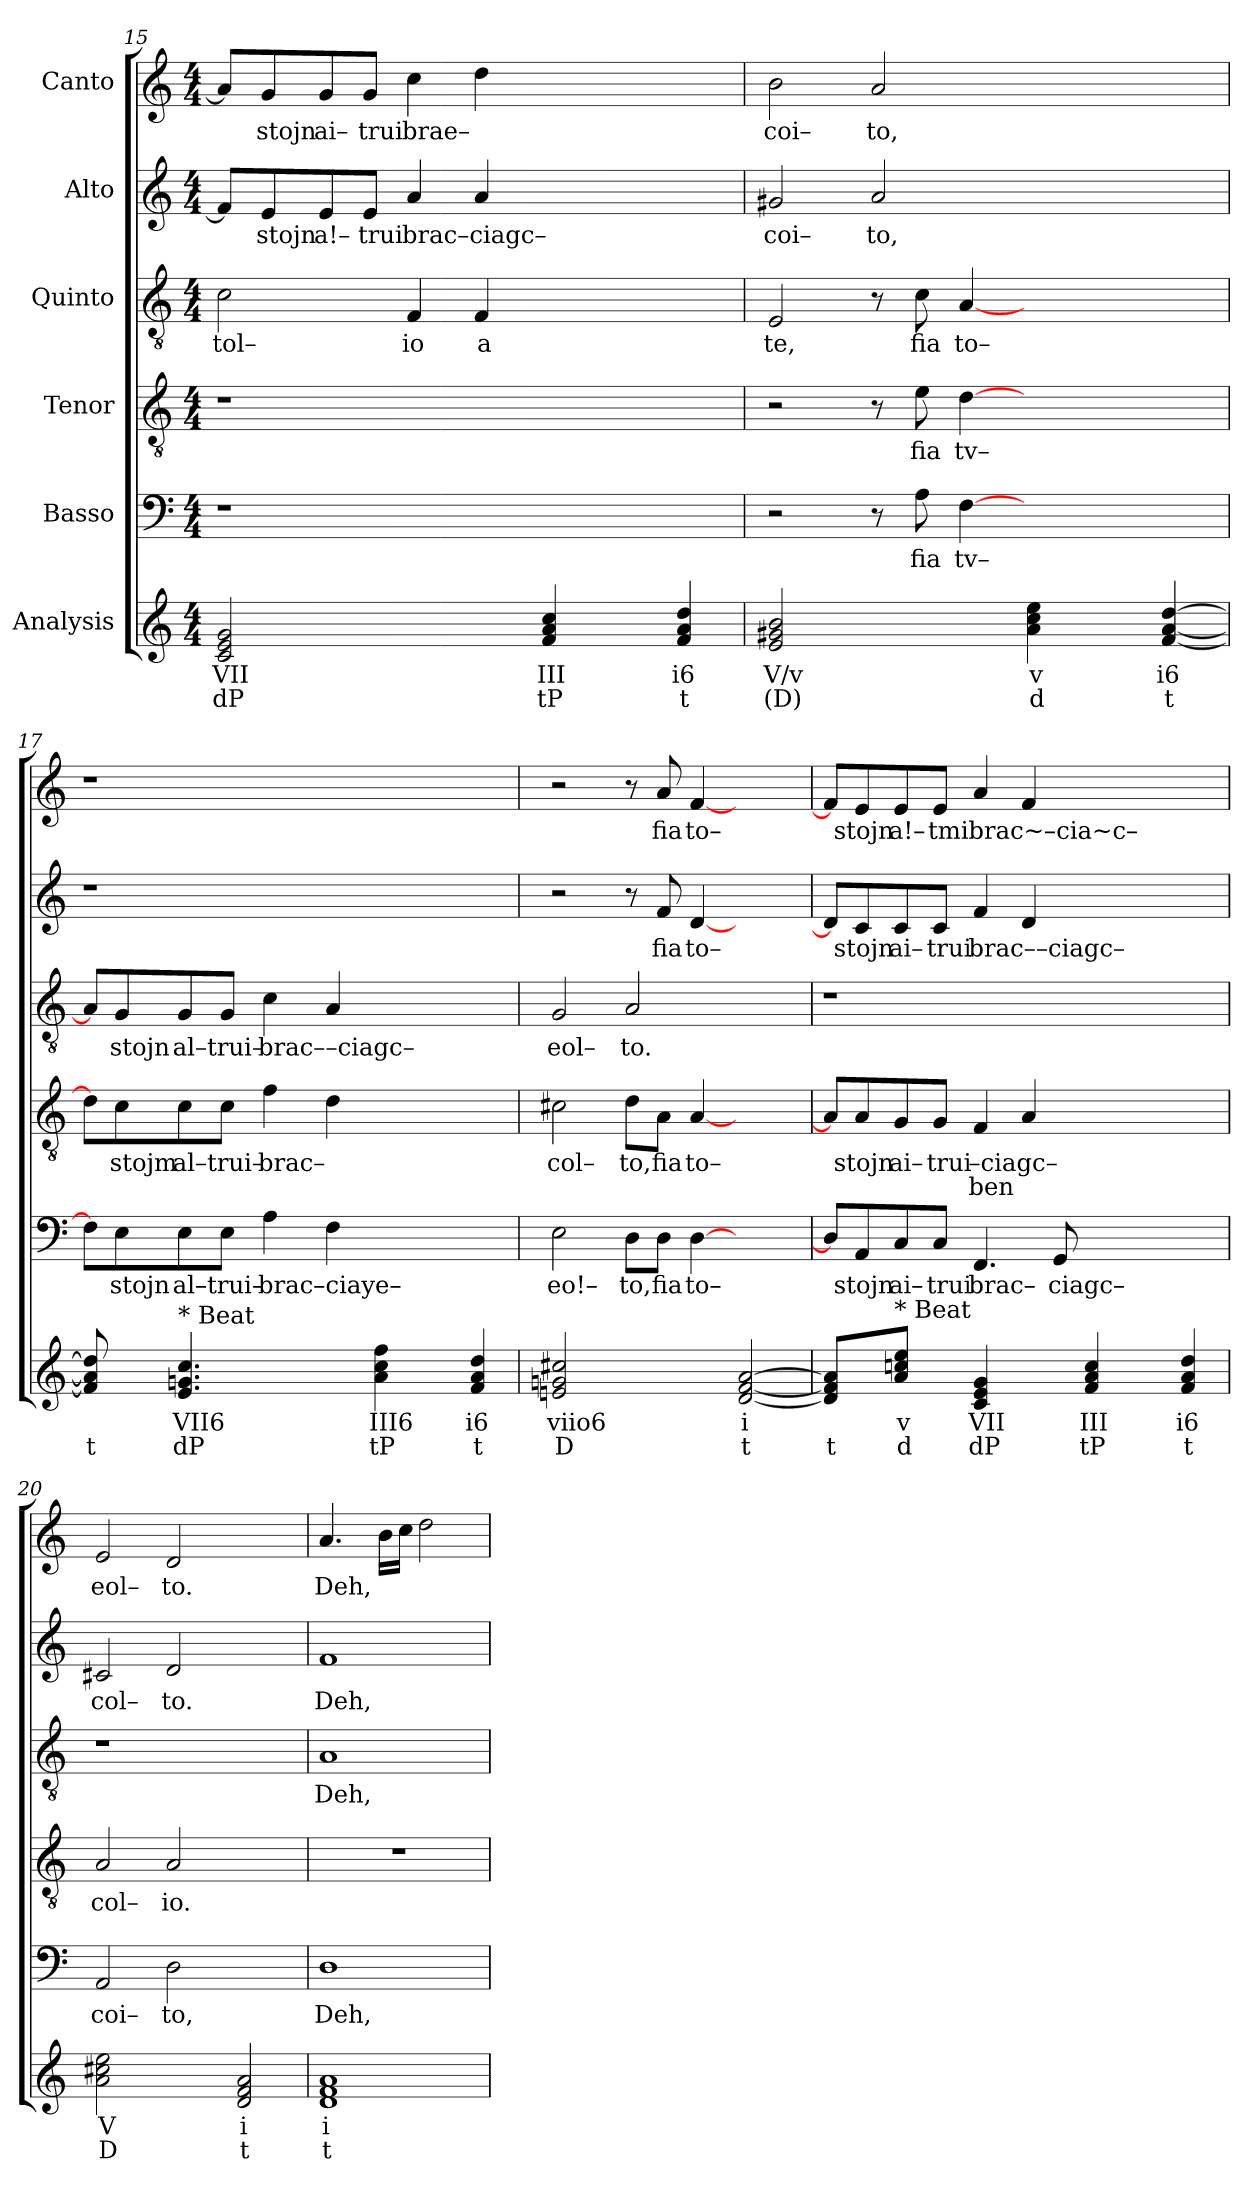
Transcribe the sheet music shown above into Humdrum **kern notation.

**kern	**text	**text	**kern	**text	**kern	**text	**text	**kern	**text	**kern	**text	**kern	**text
*part6	*part6	*part6	*part5	*part5	*part4	*part4	*part4	*part3	*part3	*part2	*part2	*part1	*part1
*staff6	*staff6	*staff6	*staff5	*staff5	*staff4	*staff4	*staff4	*staff3	*staff3	*staff2	*staff2	*staff1	*staff1
*I"Analysis	*	*	*I"Basso	*	*I"Tenor	*	*	*I"Quinto	*	*I"Alto	*	*I"Canto	*
*	*	*	*clefF4	*	*clefGv2	*	*	*clefGv2	*	*clefG2	*	*clefG2	*
*k[]	*	*	*k[]	*	*k[]	*	*	*k[]	*	*k[]	*	*k[]	*
*M4/4	*	*	*M4/4	*	*M4/4	*	*	*M4/4	*	*M4/4	*	*M4/4	*
=15	=15	=15	=15	=15	=15	=15	=15	=15	=15	=15	=15	=15	=15
!	!	!	!	!	!	!	!	!	!LO:LY:b	!	!	!	!
2c 2e 2g	VII	dP	1r	.	1r	.	.	2c\	tol–	8f/L]	.	8a/L]	.
!	!	!	!	!	!	!	!	!	!	!	!LO:LY:b	!	!
!	!	!	!	!	!	!	!	!	!	!	!	!	!LO:LY:b
.	.	.	.	.	.	.	.	.	.	8e/	stojn	8g/	stojn
!	!	!	!	!	!	!	!	!	!	!	!LO:LY:b	!	!
!	!	!	!	!	!	!	!	!	!	!	!	!	!LO:LY:b
.	.	.	.	.	.	.	.	.	.	8e/	a!–	8g/	ai–
!	!	!	!	!	!	!	!	!	!	!	!LO:LY:b	!	!
!	!	!	!	!	!	!	!	!	!	!	!	!	!LO:LY:b
.	.	.	.	.	.	.	.	.	.	8e/J	trui	8g/J	trui
!	!	!	!	!	!	!	!	!	!LO:LY:b	!	!	!	!
!	!	!	!	!	!	!	!	!	!	!	!LO:LY:b	!	!
!	!	!	!	!	!	!	!	!	!	!	!	!	!LO:LY:b
2ryy	.	.	.	.	.	.	.	4F/	io	4a/	brac–	4cc\	brae–
!	!	!	!	!	!	!	!	!	!LO:LY:b	!	!	!	!
!	!	!	!	!	!	!	!	!	!	!	!LO:LY:b	!	!
.	.	.	.	.	.	.	.	4F/	a	4a/	ciagc–	4dd\	.
4f 4a 4cc	III	tP	2.ryy	.	2.ryy	.	.	2.ryy	.	2.ryy	.	2.ryy	.
4ryy	.	.	.	.	.	.	.	.	.	.	.	.	.
4f 4a 4dd	i6	t	.	.	.	.	.	.	.	.	.	.	.
=16	=16	=16	=16	=16	=16	=16	=16	=16	=16	=16	=16	=16	=16
!	!	!	!	!	!	!	!	!	!LO:LY:b	!	!	!	!
!	!	!	!	!	!	!	!	!	!	!	!LO:LY:b	!	!
!	!	!	!	!	!	!	!	!	!	!	!	!	!LO:LY:b
2e 2g#X 2b	V/v	(D)	2r	.	2r	.	.	2E/	te,	2g#X/	coi–	2b\	coi–
!	!	!	!	!	!	!	!	!	!	!	!LO:LY:b	!	!
!	!	!	!	!	!	!	!	!	!	!	!	!	!LO:LY:b
2ryy	.	.	8r	.	8r	.	.	8r	.	2a/	to,	2a/	to,
!	!	!	!	!LO:LY:b	!	!	!	!	!	!	!	!	!
!	!	!	!	!	!	!LO:LY:b	!	!	!	!	!	!	!
!	!	!	!	!	!	!	!	!	!LO:LY:b	!	!	!	!
.	.	.	8A\	fia	8e\	fia	.	8c\	fia	.	.	.	.
!	!	!	!	!LO:LY:b	!	!	!	!	!	!	!	!	!
!	!	!	!	!	!	!LO:LY:b	!	!	!	!	!	!	!
!	!	!	!	!	!	!	!	!	!LO:LY:b	!	!	!	!
.	.	.	[4F\	tv–	[4d\	tv–	.	[4A/	to–	.	.	.	.
4a 4cc 4ee	v	d	2.ryy	.	2.ryy	.	.	2.ryy	.	2.ryy	.	2.ryy	.
4ryy	.	.	.	.	.	.	.	.	.	.	.	.	.
[4f [4a [4dd	i6	t	.	.	.	.	.	.	.	.	.	.	.
=17	=17	=17	=17	=17	=17	=17	=17	=17	=17	=17	=17	=17	=17
8f] 8a] 8dd]	.	t	8F\L]	.	8d\L]	.	.	8A/L]	.	1r	.	1r	.
!	!	!	!	!LO:LY:b	!	!	!	!	!	!	!	!	!
!	!	!	!	!	!	!LO:LY:b	!	!	!	!	!	!	!
!	!	!	!	!	!	!	!	!	!LO:LY:b	!	!	!	!
8ryy	.	.	8E\	stojn	8c\	stojm	.	8G/	stojn	.	.	.	.
!	!	!	!	!LO:LY:b	!	!	!	!	!	!	!	!	!
!	!	!	!	!	!	!LO:LY:b	!	!	!	!	!	!	!
!LO:TX:a:t=* Beat	!	!	!	!	!	!	!	!	!	!	!	!	!
!	!	!	!	!	!	!	!	!	!LO:LY:b	!	!	!	!
4.e 4.gn 4.cc	VII6	dP	8E\	al–trui–	8c\	al–trui–	.	8G/	al–trui–	.	.	.	.
.	.	.	8E\J	.	8c\J	.	.	8G/J	.	.	.	.	.
!	!	!	!	!LO:LY:b	!	!	!	!	!	!	!	!	!
!	!	!	!	!	!	!LO:LY:b	!	!	!	!	!	!	!
!	!	!	!	!	!	!	!	!	!LO:LY:b	!	!	!	!
.	.	.	4A\	brac–ciaye–	4f\	brac–	.	4c\	brac––ciagc–	.	.	.	.
4.ryy	.	.	.	.	.	.	.	.	.	.	.	.	.
.	.	.	4F\	.	4d\	.	.	4A/	.	.	.	.	.
4a 4cc 4ff	III6	tP	2.ryy	.	2.ryy	.	.	2.ryy	.	2.ryy	.	2.ryy	.
4ryy	.	.	.	.	.	.	.	.	.	.	.	.	.
4f 4a 4dd	i6	t	.	.	.	.	.	.	.	.	.	.	.
=18	=18	=18	=18	=18	=18	=18	=18	=18	=18	=18	=18	=18	=18
!	!	!	!	!LO:LY:b	!	!	!	!	!	!	!	!	!
!	!	!	!	!	!	!LO:LY:b	!	!	!	!	!	!	!
!	!	!	!	!	!	!	!	!	!LO:LY:b	!	!	!	!
2en 2gn 2cc#X	viio6	D	2E\	eo!–	2c#X\	col–	.	2G/	eol–	2r	.	2r	.
!	!	!	!	!LO:LY:b	!	!	!	!	!	!	!	!	!
!	!	!	!	!	!	!LO:LY:b	!	!	!	!	!	!	!
!	!	!	!	!	!	!	!	!	!LO:LY:b	!	!	!	!
2ryy	.	.	8D\L	to,	8d\L	to,	.	2A/	to.	8r	.	8r	.
!	!	!	!	!LO:LY:b	!	!	!	!	!	!	!	!	!
!	!	!	!	!	!	!LO:LY:b	!	!	!	!	!	!	!
!	!	!	!	!	!	!	!	!	!	!	!LO:LY:b	!	!
!	!	!	!	!	!	!	!	!	!	!	!	!	!LO:LY:b
.	.	.	8D\J	fia	8A\J	fia	.	.	.	8f/	fia	8a/	fia
!	!	!	!	!LO:LY:b	!	!	!	!	!	!	!	!	!
!	!	!	!	!	!	!LO:LY:b	!	!	!	!	!	!	!
!	!	!	!	!	!	!	!	!	!	!	!LO:LY:b	!	!
!	!	!	!	!	!	!	!	!	!	!	!	!	!LO:LY:b
.	.	.	[4D\	to–	[4A/	to–	.	.	.	[4d/	to–	[4f/	to–
[2d [2f [2a	i	t	2ryy	.	2ryy	.	.	2ryy	.	2ryy	.	2ryy	.
=19	=19	=19	=19	=19	=19	=19	=19	=19	=19	=19	=19	=19	=19
8d] 8f] 8a]L	.	t	8D/L]	.	8A/L]	.	.	1r	.	8d/L]	.	8f/L]	.
!	!	!	!	!LO:LY:b	!	!	!	!	!	!	!	!	!
!	!	!	!	!	!	!LO:LY:b	!	!	!	!	!	!	!
!	!	!	!	!	!	!	!	!	!	!	!LO:LY:b	!	!
!	!	!	!	!	!	!	!	!	!	!	!	!	!LO:LY:b
8ryy	.	.	8AA/	stojn	8A/	stojn	.	.	.	8c/	stojn	8e/	stojn
!	!	!	!	!LO:LY:b	!	!	!	!	!	!	!	!	!
!	!	!	!	!	!	!LO:LY:b	!	!	!	!	!	!	!
!	!	!	!	!	!	!	!	!	!	!	!LO:LY:b	!	!
!LO:TX:a:t=* Beat	!	!	!	!	!	!	!	!	!	!	!	!	!
!	!	!	!	!	!	!	!	!	!	!	!	!	!LO:LY:b
8a 8ccn 8eeJ	v	d	8C/	ai–	8G/	ai–	.	.	.	8c/	ai–	8e/	a!–
!	!	!	!	!LO:LY:b	!	!	!	!	!	!	!	!	!
!	!	!	!	!	!	!LO:LY:b	!	!	!	!	!	!	!
!	!	!	!	!	!	!	!	!	!	!	!LO:LY:b	!	!
!	!	!	!	!	!	!	!	!	!	!	!	!	!LO:LY:b
8ryy	.	.	8C/J	trui	8G/J	trui	.	.	.	8c/J	trui	8e/J	tmi
!	!	!	!	!LO:LY:b	!	!	!	!	!	!	!	!	!
!	!	!	!	!	!	!LO:LY:b	!LO:LY:b	!	!	!	!	!	!
!	!	!	!	!	!	!	!	!	!	!	!LO:LY:b	!	!
!	!	!	!	!	!	!	!	!	!	!	!	!	!LO:LY:b
4c 4e 4g	VII	dP	4.FF/	brac–	4F/	–ciagc–	ben	.	.	4f/	brac––ciagc–	4a/	brac~–cia~c–
4ryy	.	.	.	.	4A/	.	.	.	.	4d/	.	4f/	.
!	!	!	!	!LO:LY:b	!	!	!	!	!	!	!	!	!
.	.	.	8GG/	ciagc–	.	.	.	.	.	.	.	.	.
4f 4a 4cc	III	tP	2.ryy	.	2.ryy	.	.	2.ryy	.	2.ryy	.	2.ryy	.
4ryy	.	.	.	.	.	.	.	.	.	.	.	.	.
4f 4a 4dd	i6	t	.	.	.	.	.	.	.	.	.	.	.
=20	=20	=20	=20	=20	=20	=20	=20	=20	=20	=20	=20	=20	=20
!	!	!	!	!LO:LY:b	!	!	!	!	!	!	!	!	!
!	!	!	!	!	!	!LO:LY:b	!	!	!	!	!	!	!
!	!	!	!	!	!	!	!	!	!	!	!LO:LY:b	!	!
!	!	!	!	!	!	!	!	!	!	!	!	!	!LO:LY:b
2a 2cc#X 2ee	V	D	2AA/	coi–	2A/	col–	.	1r	.	2c#X/	col–	2e/	eol–
!	!	!	!	!LO:LY:b	!	!	!	!	!	!	!	!	!
!	!	!	!	!	!	!LO:LY:b	!	!	!	!	!	!	!
!	!	!	!	!	!	!	!	!	!	!	!LO:LY:b	!	!
!	!	!	!	!	!	!	!	!	!	!	!	!	!LO:LY:b
2ryy	.	.	2D\	to,	2A/	io.	.	.	.	2d/	to.	2d/	to.
2d 2f 2a	i	t	2ryy	.	2ryy	.	.	2ryy	.	2ryy	.	2ryy	.
=21	=21	=21	=21	=21	=21	=21	=21	=21	=21	=21	=21	=21	=21
!	!	!	!	!LO:LY:b	!	!	!	!	!	!	!	!	!
!	!	!	!	!	!	!	!	!	!LO:LY:b	!	!	!	!
!	!	!	!	!	!	!	!	!	!	!	!LO:LY:b	!	!
!	!	!	!	!	!	!	!	!	!	!	!	!	!LO:LY:b
1d 1f 1a	i	t	1D	Deh,	1r	.	.	1A	Deh,	1f	Deh,	4.a/	Deh,
.	.	.	.	.	.	.	.	.	.	.	.	16b\LL	.
.	.	.	.	.	.	.	.	.	.	.	.	16cc\JJ	.
.	.	.	.	.	.	.	.	.	.	.	.	2dd\	.
=	=	=	=	=	=	=	=	=	=	=	=	=	=
*-	*-	*-	*-	*-	*-	*-	*-	*-	*-	*-	*-	*-	*-
